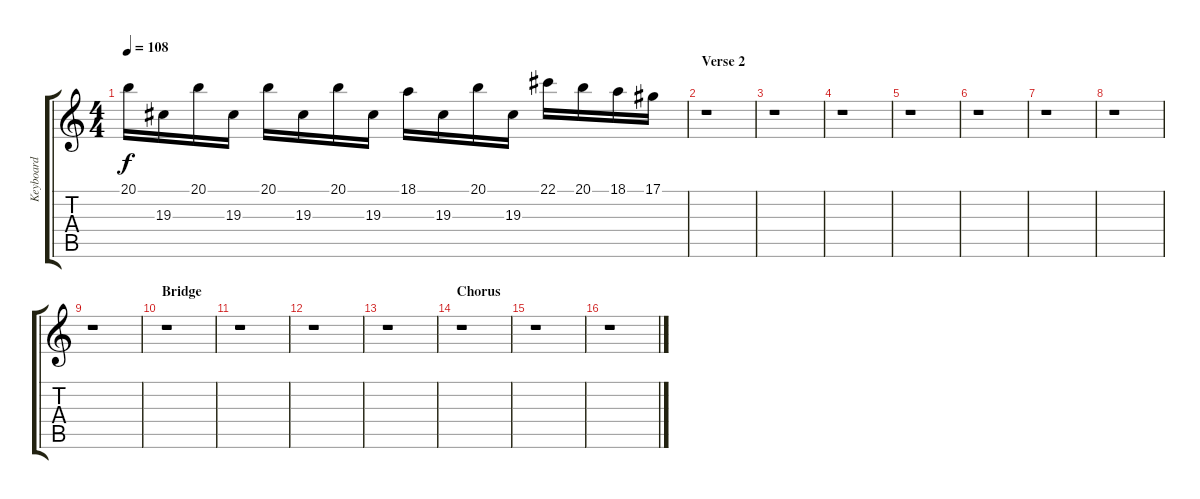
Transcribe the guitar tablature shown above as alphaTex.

\track ("Keyboard" "Keyboard") {instrument lead2sawtooth}
\staff {score tabs}
\tuning (Eb4 Bb3 Gb3 Db3 Ab2 Eb2) {hide}
\ts (4 4)
\tempo 108
\clef g2
\ks c
20.1.16{dy f} 19.3.16 20.1.16 19.3.16 20.1.16 19.3.16 20.1.16 19.3.16 18.1.16 19.3.16 20.1.16 19.3.16 22.1.16 20.1.16 18.1.16 17.1.16 |
\section ("" "Verse 2")
r.1 |
r.1 |
r.1 |
r.1 |
r.1 |
r.1 |
r.1 |
r.1 |
\section ("" "Bridge")
r.1 |
r.1 |
r.1 |
r.1 |
\section ("" "Chorus")
r.1 |
r.1 |
r.1
